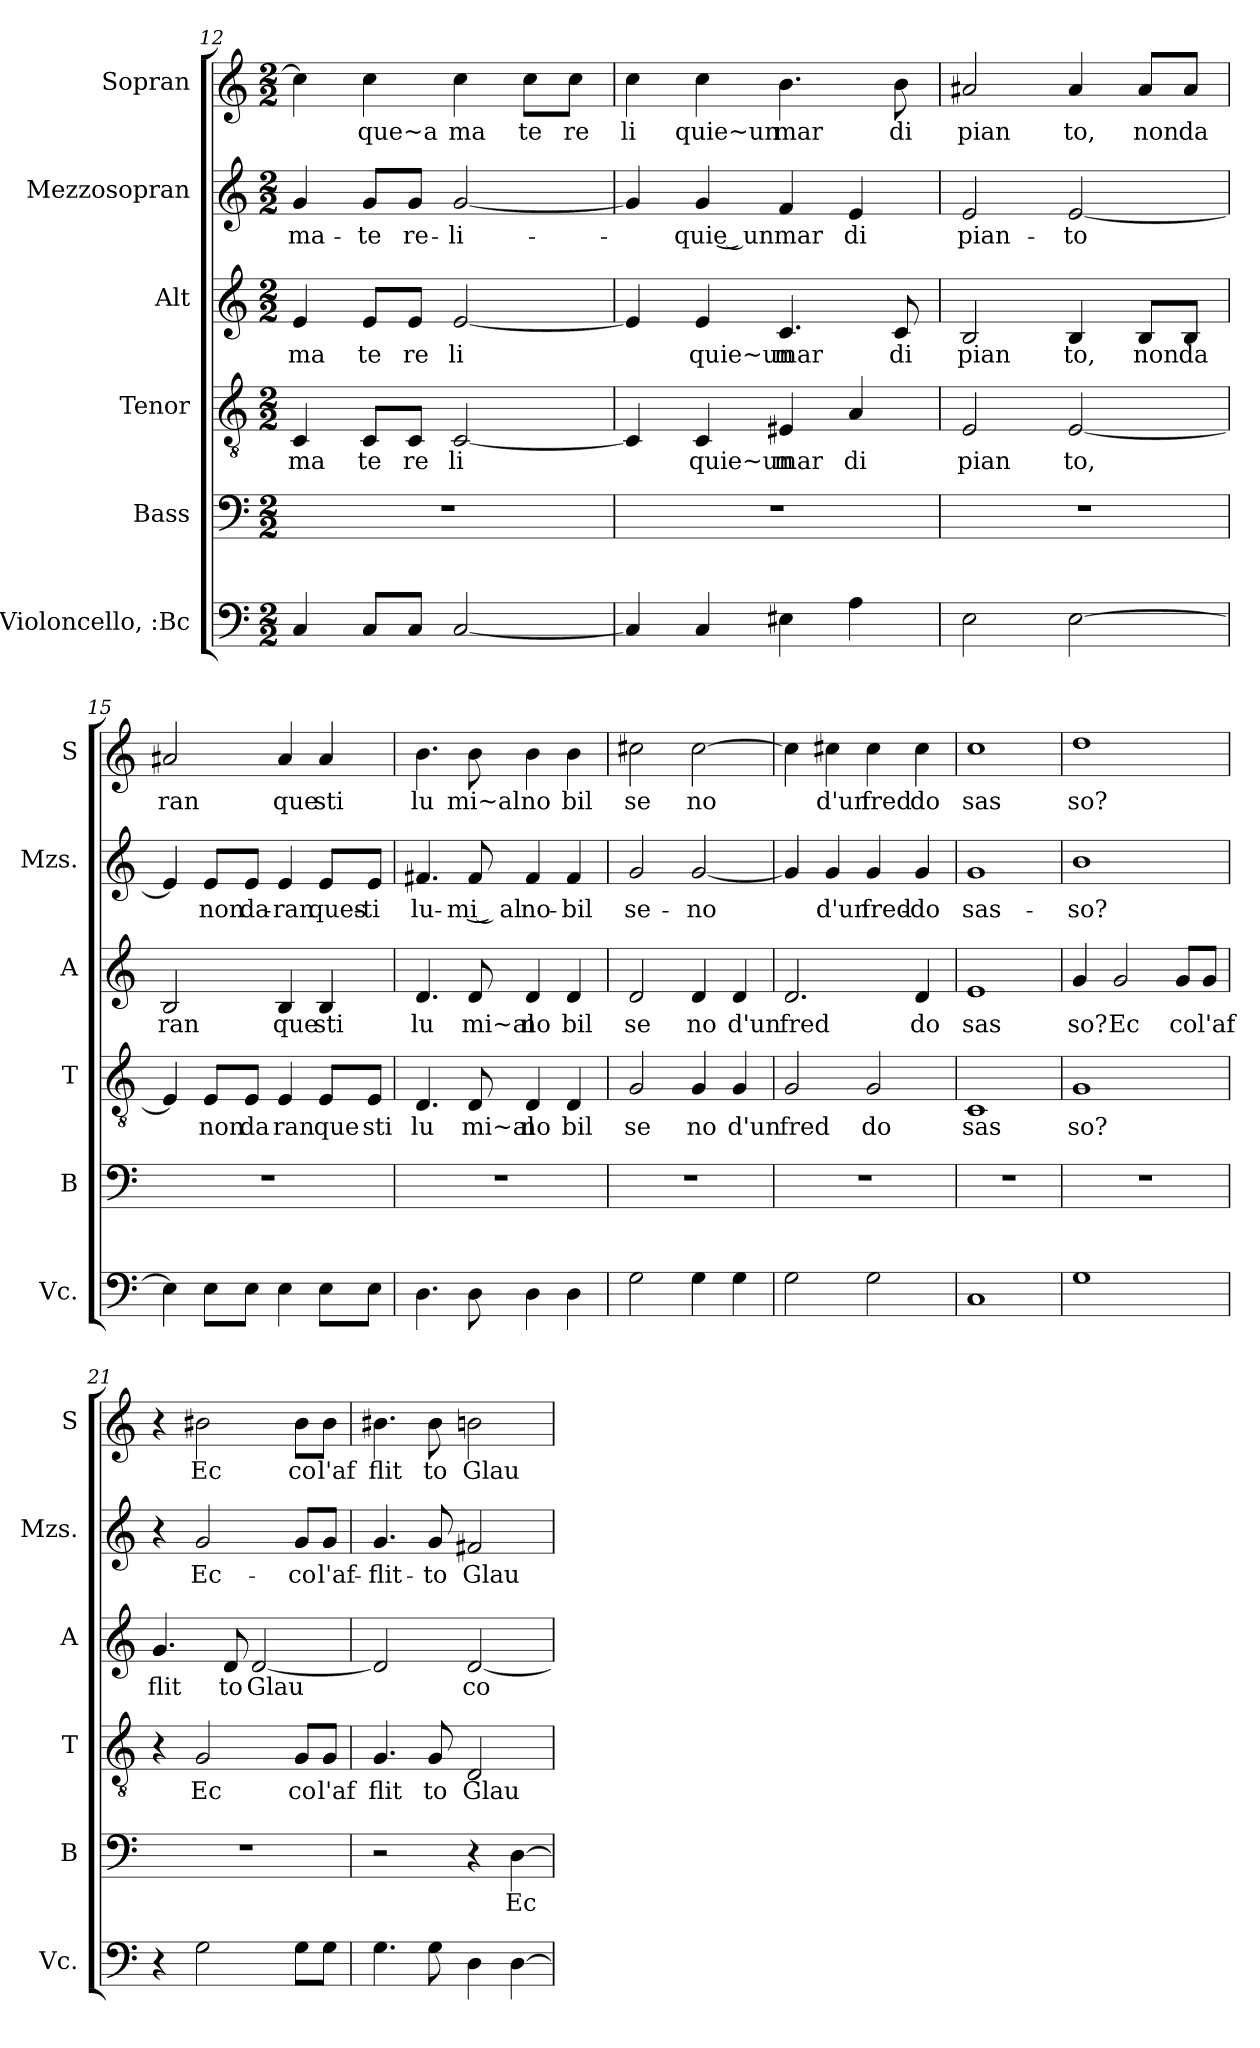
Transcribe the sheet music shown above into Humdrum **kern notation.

**kern	**text	**kern	**text	**kern	**text	**kern	**text	**kern	**text	**kern	**text
*part6	*part6	*part5	*part5	*part4	*part4	*part3	*part3	*part2	*part2	*part1	*part1
*staff6	*staff6	*staff5	*staff5	*staff4	*staff4	*staff3	*staff3	*staff2	*staff2	*staff1	*staff1
*I"Violoncello, :Bc	*	*I"Bass	*	*I"Tenor	*	*I"Alt	*	*I"Mezzosopran	*	*I"Sopran	*
*I'Vc.	*	*I'B	*	*I'T	*	*I'A	*	*I'Mzs.	*	*I'S	*
!!LO:PB:g=z
*clefF4	*	*clefF4	*	*clefGv2	*	*clefG2	*	*clefG2	*	*clefG2	*
*k[]	*	*k[]	*	*k[]	*	*k[]	*	*k[]	*	*k[]	*
*M2/2	*	*M2/2	*	*M2/2	*	*M2/2	*	*M2/2	*	*M2/2	*
=12	=12	=12	=12	=12	=12	=12	=12	=12	=12	=12	=12
!	!	!	!	!	!LO:LY:b	!	!LO:LY:b	!	!LO:LY:b	!	!
4C/	.	1r	.	4C/	ma	4e/	ma	4g/	-ma-	4cc\]	.
!	!	!	!	!	!LO:LY:b	!	!LO:LY:b	!	!LO:LY:b	!	!LO:LY:b
8C/L	.	.	.	8C/L	te	8e/L	te	8g/L	-te	4cc\	que~a
!	!	!	!	!	!LO:LY:b	!	!LO:LY:b	!	!LO:LY:b	!	!
8C/J	.	.	.	8C/J	re	8e/J	re	8g/J	re-	.	.
!	!	!	!	!	!LO:LY:b	!	!LO:LY:b	!	!LO:LY:b	!	!LO:LY:b
[2C/	.	.	.	[2C/	li	[2e/	li	[2g/	-li-	4cc\	ma
!	!	!	!	!	!	!	!	!	!	!	!LO:LY:b
.	.	.	.	.	.	.	.	.	.	8cc\L	te
!	!	!	!	!	!	!	!	!	!	!	!LO:LY:b
.	.	.	.	.	.	.	.	.	.	8cc\J	re
=13	=13	=13	=13	=13	=13	=13	=13	=13	=13	=13	=13
!	!	!	!	!	!	!	!	!	!	!	!LO:LY:b
4C/]	.	1r	.	4C/]	.	4e/]	.	4g/]	.	4cc\	li
!	!	!	!	!	!LO:LY:b	!	!LO:LY:b	!	!LO:LY:b	!	!LO:LY:b
4C/	.	.	.	4C/	quie~un	4e/	quie~un	4g/	-quie͜ un	4cc\	quie~un
!	!	!	!	!	!LO:LY:b	!	!LO:LY:b	!	!LO:LY:b	!	!LO:LY:b
4E#X\	.	.	.	4E#X/	mar	4.c/	mar	4f/	mar	4.b\	mar
!	!	!	!	!	!LO:LY:b	!	!	!	!LO:LY:b	!	!
4A\	.	.	.	4A/	di	.	.	4e/	di	.	.
!	!	!	!	!	!	!	!LO:LY:b	!	!	!	!LO:LY:b
.	.	.	.	.	.	8c/	di	.	.	8b\	di
=14	=14	=14	=14	=14	=14	=14	=14	=14	=14	=14	=14
!	!	!	!	!	!LO:LY:b	!	!LO:LY:b	!	!LO:LY:b	!	!LO:LY:b
2E\	.	1r	.	2E/	pian	2B/	pian	2e/	pian-	2a#X/	pian
!	!	!	!	!	!LO:LY:b	!	!LO:LY:b	!	!LO:LY:b	!	!LO:LY:b
[2E\	.	.	.	[2E/	to,	4B/	to,	[2e/	-to	4a#/	to,
!	!	!	!	!	!	!	!LO:LY:b	!	!	!	!LO:LY:b
.	.	.	.	.	.	8B/L	non	.	.	8a#/L	non
!	!	!	!	!	!	!	!LO:LY:b	!	!	!	!LO:LY:b
.	.	.	.	.	.	8B/J	da	.	.	8a#/J	da
=15	=15	=15	=15	=15	=15	=15	=15	=15	=15	=15	=15
!	!	!	!	!	!	!	!LO:LY:b	!	!	!	!LO:LY:b
4E\]	.	1r	.	4E/]	.	2B/	ran	4e/]	.	2a#X/	ran
!	!	!	!	!	!LO:LY:b	!	!	!	!LO:LY:b	!	!
8E\L	.	.	.	8E/L	non	.	.	8e/L	non	.	.
!	!	!	!	!	!LO:LY:b	!	!	!	!LO:LY:b	!	!
8E\J	.	.	.	8E/J	da	.	.	8e/J	da-	.	.
!	!	!	!	!	!LO:LY:b	!	!LO:LY:b	!	!LO:LY:b	!	!LO:LY:b
4E\	.	.	.	4E/	ran	4B/	que	4e/	-ran	4a#/	que
!	!	!	!	!	!LO:LY:b	!	!LO:LY:b	!	!LO:LY:b	!	!LO:LY:b
8E\L	.	.	.	8E/L	que	4B/	sti	8e/L	ques-	4a#/	sti
!	!	!	!	!	!LO:LY:b	!	!	!	!LO:LY:b	!	!
8E\J	.	.	.	8E/J	sti	.	.	8e/J	-ti	.	.
=16	=16	=16	=16	=16	=16	=16	=16	=16	=16	=16	=16
!	!	!	!	!	!LO:LY:b	!	!LO:LY:b	!	!LO:LY:b	!	!LO:LY:b
4.D\	.	1r	.	4.D/	lu	4.d/	lu	4.f#X/	lu-	4.b\	lu
!	!	!	!	!	!LO:LY:b	!	!LO:LY:b	!	!LO:LY:b	!	!LO:LY:b
8D\	.	.	.	8D/	mi~al	8d/	mi~al	8f#/	-mi͜ al	8b\	mi~al
!	!	!	!	!	!LO:LY:b	!	!LO:LY:b	!	!LO:LY:b	!	!LO:LY:b
4D\	.	.	.	4D/	no	4d/	no	4f#/	no-	4b\	no
!	!	!	!	!	!LO:LY:b	!	!LO:LY:b	!	!LO:LY:b	!	!LO:LY:b
4D\	.	.	.	4D/	bil	4d/	bil	4f#/	-bil	4b\	bil
=17	=17	=17	=17	=17	=17	=17	=17	=17	=17	=17	=17
!	!	!	!	!	!LO:LY:b	!	!LO:LY:b	!	!LO:LY:b	!	!LO:LY:b
2G\	.	1r	.	2G/	se	2d/	se	2g/	se-	2cc#X\	se
!	!	!	!	!	!LO:LY:b	!	!LO:LY:b	!	!LO:LY:b	!	!LO:LY:b
4G\	.	.	.	4G/	no	4d/	no	[2g/	-no	[2cc#\	no
!	!	!	!	!	!LO:LY:b	!	!LO:LY:b	!	!	!	!
4G\	.	.	.	4G/	d'un	4d/	d'un	.	.	.	.
!!LO:LB:g=z
=18	=18	=18	=18	=18	=18	=18	=18	=18	=18	=18	=18
!	!	!	!	!	!LO:LY:b	!	!LO:LY:b	!	!	!	!
2G\	.	1r	.	2G/	fred	2.d/	fred	4g/]	.	4cc#\]	.
!	!	!	!	!	!	!	!	!	!LO:LY:b	!	!LO:LY:b
.	.	.	.	.	.	.	.	4g/	d'un	4cc#X\	d'un
!	!	!	!	!	!LO:LY:b	!	!	!	!LO:LY:b	!	!LO:LY:b
2G\	.	.	.	2G/	do	.	.	4g/	fred-	4cc#\	fred
!	!	!	!	!	!	!	!LO:LY:b	!	!LO:LY:b	!	!LO:LY:b
.	.	.	.	.	.	4d/	do	4g/	-do	4cc#\	do
=19	=19	=19	=19	=19	=19	=19	=19	=19	=19	=19	=19
!	!	!	!	!	!LO:LY:b	!	!LO:LY:b	!	!LO:LY:b	!	!LO:LY:b
1C	.	1r	.	1C	sas	1e	sas	1g	sas-	1cc	sas
=20	=20	=20	=20	=20	=20	=20	=20	=20	=20	=20	=20
!	!	!	!	!	!LO:LY:b	!	!LO:LY:b	!	!LO:LY:b	!	!LO:LY:b
1G	.	1r	.	1G	so?	4g/	so?	1b	-so?	1dd	so?
!	!	!	!	!	!	!	!LO:LY:b	!	!	!	!
.	.	.	.	.	.	2g/	Ec	.	.	.	.
!	!	!	!	!	!	!	!LO:LY:b	!	!	!	!
.	.	.	.	.	.	8g/L	co	.	.	.	.
!	!	!	!	!	!	!	!LO:LY:b	!	!	!	!
.	.	.	.	.	.	8g/J	l'af	.	.	.	.
=21	=21	=21	=21	=21	=21	=21	=21	=21	=21	=21	=21
!	!	!	!	!	!	!	!LO:LY:b	!	!	!	!
4r	.	1r	.	4r	.	4.g/	ﬂit	4r	.	4r	.
!	!LO:LY:b	!	!	!	!LO:LY:b	!	!	!	!LO:LY:b	!	!LO:LY:b
2G\	.	.	.	2G/	Ec	.	.	2g/	Ec-	2b#X\	Ec
!	!	!	!	!	!	!	!LO:LY:b	!	!	!	!
.	.	.	.	.	.	8d/	to	.	.	.	.
!	!	!	!	!	!	!	!LO:LY:b	!	!	!	!
.	.	.	.	.	.	[2d/	Glau	.	.	.	.
!	!	!	!	!	!LO:LY:b	!	!	!	!LO:LY:b	!	!LO:LY:b
8G\L	.	.	.	8G/L	co	.	.	8g/L	-co	8b#\L	co
!	!	!	!	!	!LO:LY:b	!	!	!	!LO:LY:b	!	!LO:LY:b
8G\J	.	.	.	8G/J	l'af	.	.	8g/J	l'af-	8b#\J	l'af
=22	=22	=22	=22	=22	=22	=22	=22	=22	=22	=22	=22
!	!	!	!	!	!LO:LY:b	!	!	!	!LO:LY:b	!	!LO:LY:b
4.G\	.	2r	.	4.G/	ﬂit	2d/]	.	4.g/	-flit-	4.b#X\	ﬂit
!	!	!	!	!	!LO:LY:b	!	!	!	!LO:LY:b	!	!LO:LY:b
8G\	.	.	.	8G/	to	.	.	8g/	-to	8b#\	to
!	!	!	!	!	!LO:LY:b	!	!LO:LY:b	!	!LO:LY:b	!	!LO:LY:b
4D\	.	4r	.	2D/	Glau	[2d/	co	2f#X/	Glau-	2bn\	Glau
!	!	!	!LO:LY:b	!	!	!	!	!	!	!	!
[4D\	.	[4D\	Ec	.	.	.	.	.	.	.	.
=	=	=	=	=	=	=	=	=	=	=	=
*-	*-	*-	*-	*-	*-	*-	*-	*-	*-	*-	*-
